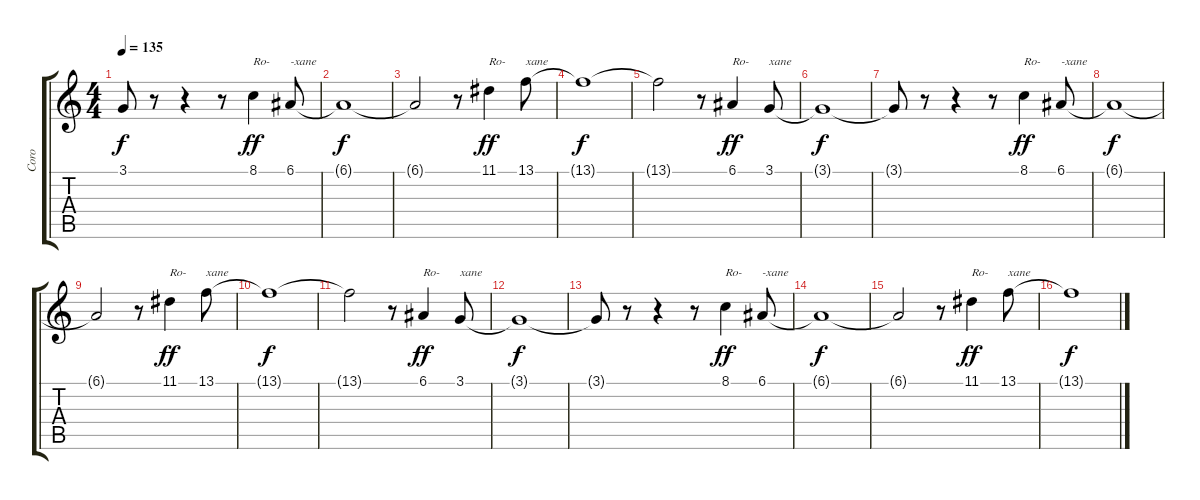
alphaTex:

\track ("Coro" "Coro") {instrument choiraahs}
\staff {score tabs}
\tuning (E4 B3 G3 D3 A2 E2) {hide}
\ts (4 4)
\tempo 135
\clef g2
\ks c
3.1{t}.8{dy f} r.8 r.4 r.8 8.1.4{txt "Ro-" dy ff} 6.1.8{txt "-xane"} |
6.1{t}.1{dy f} |
6.1{t}.2 r.8 11.1.4{txt "Ro-" dy ff} 13.1.8{txt "xane"} |
13.1{t}.1{dy f} |
13.1{t}.2 r.8 6.1.4{txt "Ro-" dy ff} 3.1.8{txt "xane"} |
3.1{t}.1{dy f} |
3.1{t}.8 r.8 r.4 r.8 8.1.4{txt "Ro-" dy ff} 6.1.8{txt "-xane"} |
6.1{t}.1{dy f} |
6.1{t}.2 r.8 11.1.4{txt "Ro-" dy ff} 13.1.8{txt "xane"} |
13.1{t}.1{dy f} |
13.1{t}.2 r.8 6.1.4{txt "Ro-" dy ff} 3.1.8{txt "xane"} |
3.1{t}.1{dy f} |
3.1{t}.8 r.8 r.4 r.8 8.1.4{txt "Ro-" dy ff} 6.1.8{txt "-xane"} |
6.1{t}.1{dy f} |
6.1{t}.2 r.8 11.1.4{txt "Ro-" dy ff} 13.1.8{txt "xane"} |
13.1{t}.1{dy f}
